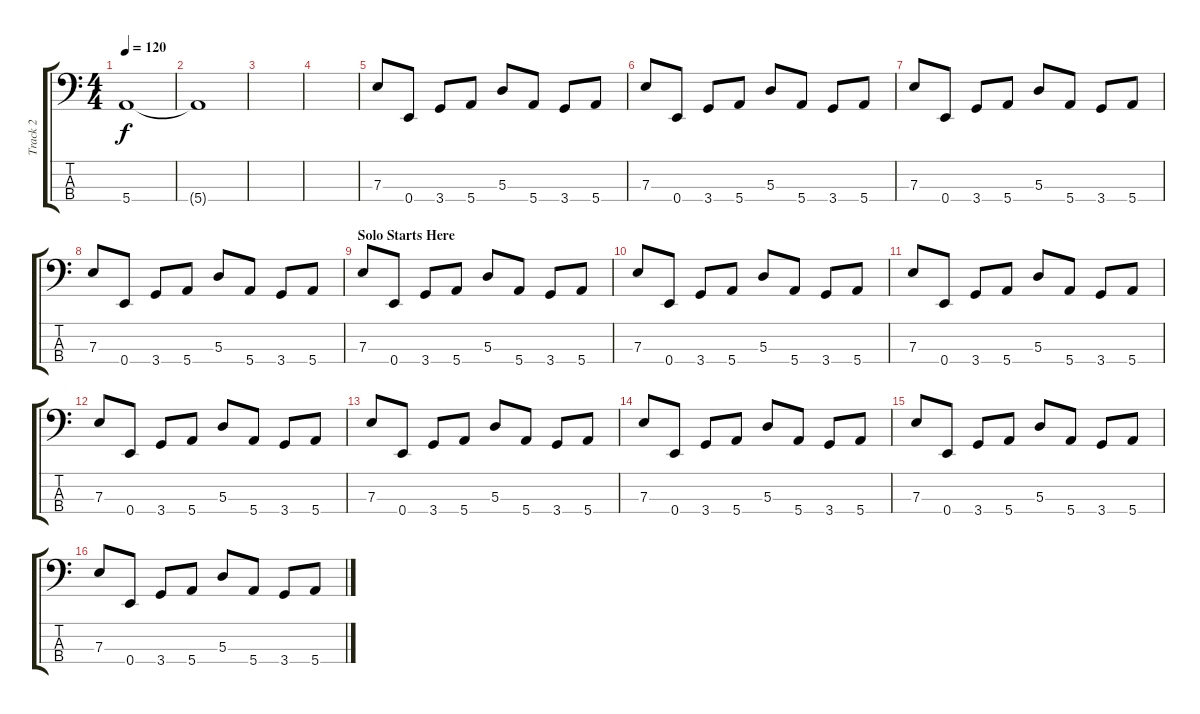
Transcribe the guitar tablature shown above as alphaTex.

\track ("Track 2" "Track 2") {instrument slapbass1}
\staff {score tabs}
\tuning (G2 D2 A1 E1) {hide}
\ts (4 4)
\tempo 120
\clef f4
\ks c
5.4{t}.1{dy f} |
5.4{t}.1{volume 14} |
|
|
7.3.8{volume 14} 0.4.8 3.4.8 5.4.8 5.3.8 5.4.8 3.4.8 5.4.8 |
7.3.8 0.4.8 3.4.8 5.4.8 5.3.8 5.4.8 3.4.8 5.4.8 |
7.3.8 0.4.8 3.4.8 5.4.8 5.3.8 5.4.8 3.4.8 5.4.8 |
7.3.8 0.4.8 3.4.8 5.4.8 5.3.8 5.4.8 3.4.8 5.4.8 |
\section ("" "Solo Starts Here")
7.3.8 0.4.8 3.4.8 5.4.8 5.3.8 5.4.8 3.4.8 5.4.8 |
7.3.8 0.4.8 3.4.8 5.4.8 5.3.8 5.4.8 3.4.8 5.4.8 |
7.3.8 0.4.8 3.4.8 5.4.8 5.3.8 5.4.8 3.4.8 5.4.8 |
7.3.8 0.4.8 3.4.8 5.4.8 5.3.8 5.4.8 3.4.8 5.4.8 |
7.3.8 0.4.8 3.4.8 5.4.8 5.3.8 5.4.8 3.4.8 5.4.8 |
7.3.8 0.4.8 3.4.8 5.4.8 5.3.8 5.4.8 3.4.8 5.4.8 |
7.3.8 0.4.8 3.4.8 5.4.8 5.3.8 5.4.8 3.4.8 5.4.8 |
7.3.8 0.4.8 3.4.8 5.4.8 5.3.8 5.4.8 3.4.8 5.4.8
